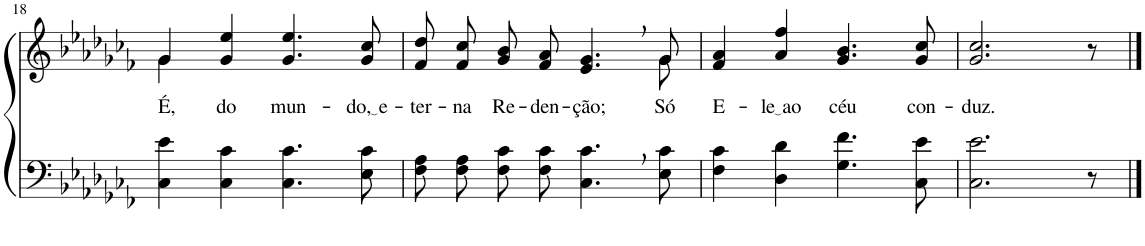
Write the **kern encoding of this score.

**kern	**kern	**text
*part2	*part1	*part1
*staff2	*staff1	*staff1
*I"Parte III e IV	*I"Parte I e II	*
!!LO:PB:g=z
*clefF4	*clefG2	*
*Trd2c3	*Trd2c3	*
*k[b-e-a-d-g-c-f-]	*k[b-e-a-d-g-c-f-]	*
*M4/4	*M4/4	*
=18	=18	=18
*	*^	*
!	!	!	!LO:LY:b
4C-\ 4e-\	4g-/	4g-\	É,
!	!	!	!LO:LY:b
4C-\ 4c-\	4g-/ 4ee-/	2.ryy	do
!	!	!	!LO:LY:b
4.C-\ 4.c-\	4.g-/ 4.ee-/	.	mun-
!	!	!	!LO:LY:b
8E-\ 8c-\	8g-/ 8cc-/	.	do, e
=19	=19	=19	=19
!	!	!	!LO:LY:b
8F-\ 8A-\L	8f-/ 8dd-/L	2..ryy	-ter-
!	!	!	!LO:LY:b
8F-\ 8A-\J	8f-/ 8cc-/J	.	-na
!	!	!	!LO:LY:b
8F-\ 8c-\L	8g-/ 8b-/L	.	Re-
!	!	!	!LO:LY:b
8F-\ 8c-\J	8f-/ 8a-/J	.	-den-
!	!	!	!LO:LY:b
4.C-\, 4.c-\,	4.e-/, 4.g-/,	.	-ção;
!	!	!	!LO:LY:b
8E-\ 8c-\	8g-/	8g-\	Só
=20	=20	=20	=20
!	!	!	!LO:LY:b
*	*v	*v	*
4F-\ 4c-\	4f-/ 4a-/	E-
!	!	!LO:LY:b
4D-\ 4d-\	4a-/ 4ff-/	le ao
!	!	!LO:LY:b
4.G-\ 4.f-\	4.g-/ 4.b-/	céu
!	!	!LO:LY:b
8C-\ 8e-\	8g-/ 8cc-/	con-
=21	=21	=21
!	!	!LO:LY:b
2.C-\ 2.e-\	2.g-/ 2.cc-/	-duz.
8r	8r	.
==	==	==
*-	*-	*-
